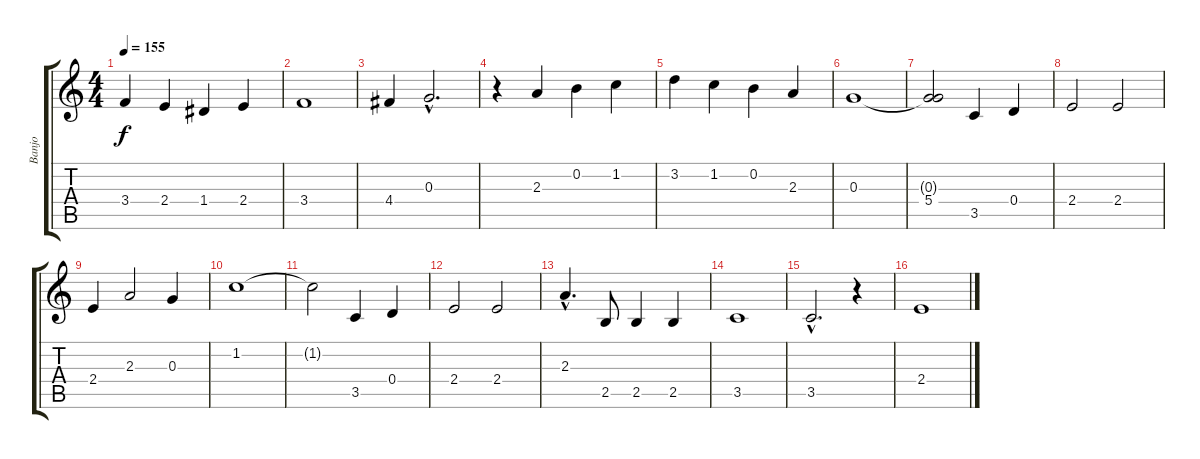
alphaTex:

\track ("Banjo" "Banjo") {instrument banjo}
\staff {score tabs}
\tuning (E4 B3 G3 D3 A2 E2) {hide}
\displaytranspose 12
\ts (4 4)
\tempo 155
\clef g2
\ks c
3.4.4{dy f} 2.4.4 1.4.4 2.4.4 |
3.4.1 |
4.4.4 0.3{hac}.2{d} |
r.4 2.3.4 0.2.4 1.2.4 |
3.2.4 1.2.4 0.2.4 2.3.4 |
0.3.1 |
(0.3{t} 5.4).2 3.5.4 0.4.4 |
2.4.2 2.4.2 |
2.4.4 2.3.2 0.3.4 |
1.2.1 |
1.2{t}.2 3.5.4 0.4.4 |
2.4.2 2.4.2 |
2.3{hac}.4{d} 2.5.8 2.5.4 2.5.4 |
3.5.1 |
3.5{hac}.2{d} r.4 |
2.4.1
